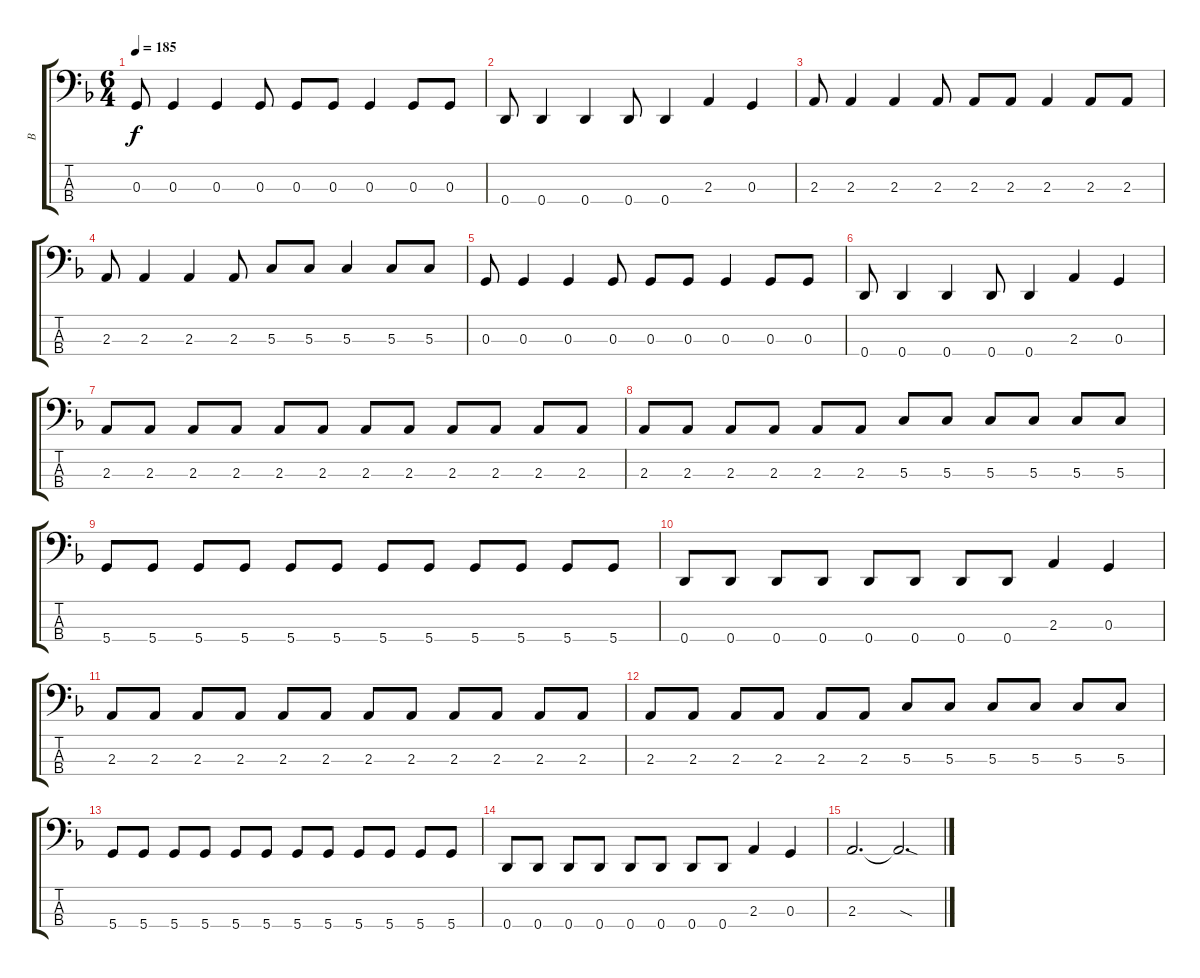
\track ("B" "B") {instrument electricbassfinger}
\staff {score tabs}
\tuning (F2 C2 G1 D1) {hide}
\ts (6 4)
\tempo 185
\clef f4
\ks dminor
0.3.8{dy f} 0.3.4 0.3.4 0.3.8 0.3.8 0.3.8 0.3.4 0.3.8 0.3.8 |
0.4.8 0.4.4 0.4.4 0.4.8 0.4.4 2.3.4 0.3.4 |
2.3.8 2.3.4 2.3.4 2.3.8 2.3.8 2.3.8 2.3.4 2.3.8 2.3.8 |
2.3.8 2.3.4 2.3.4 2.3.8 5.3.8 5.3.8 5.3.4 5.3.8 5.3.8 |
0.3.8 0.3.4 0.3.4 0.3.8 0.3.8 0.3.8 0.3.4 0.3.8 0.3.8 |
0.4.8 0.4.4 0.4.4 0.4.8 0.4.4 2.3.4 0.3.4 |
2.3.8 2.3.8 2.3.8 2.3.8 2.3.8 2.3.8 2.3.8 2.3.8 2.3.8 2.3.8 2.3.8 2.3.8 |
2.3.8 2.3.8 2.3.8 2.3.8 2.3.8 2.3.8 5.3.8 5.3.8 5.3.8 5.3.8 5.3.8 5.3.8 |
5.4.8 5.4.8 5.4.8 5.4.8 5.4.8 5.4.8 5.4.8 5.4.8 5.4.8 5.4.8 5.4.8 5.4.8 |
0.4.8 0.4.8 0.4.8 0.4.8 0.4.8 0.4.8 0.4.8 0.4.8 2.3.4 0.3.4 |
2.3.8 2.3.8 2.3.8 2.3.8 2.3.8 2.3.8 2.3.8 2.3.8 2.3.8 2.3.8 2.3.8 2.3.8 |
2.3.8 2.3.8 2.3.8 2.3.8 2.3.8 2.3.8 5.3.8 5.3.8 5.3.8 5.3.8 5.3.8 5.3.8 |
5.4.8 5.4.8 5.4.8 5.4.8 5.4.8 5.4.8 5.4.8 5.4.8 5.4.8 5.4.8 5.4.8 5.4.8 |
0.4.8 0.4.8 0.4.8 0.4.8 0.4.8 0.4.8 0.4.8 0.4.8 2.3.4 0.3.4 |
2.3.2{d} 2.3{sod t}.2{d}
